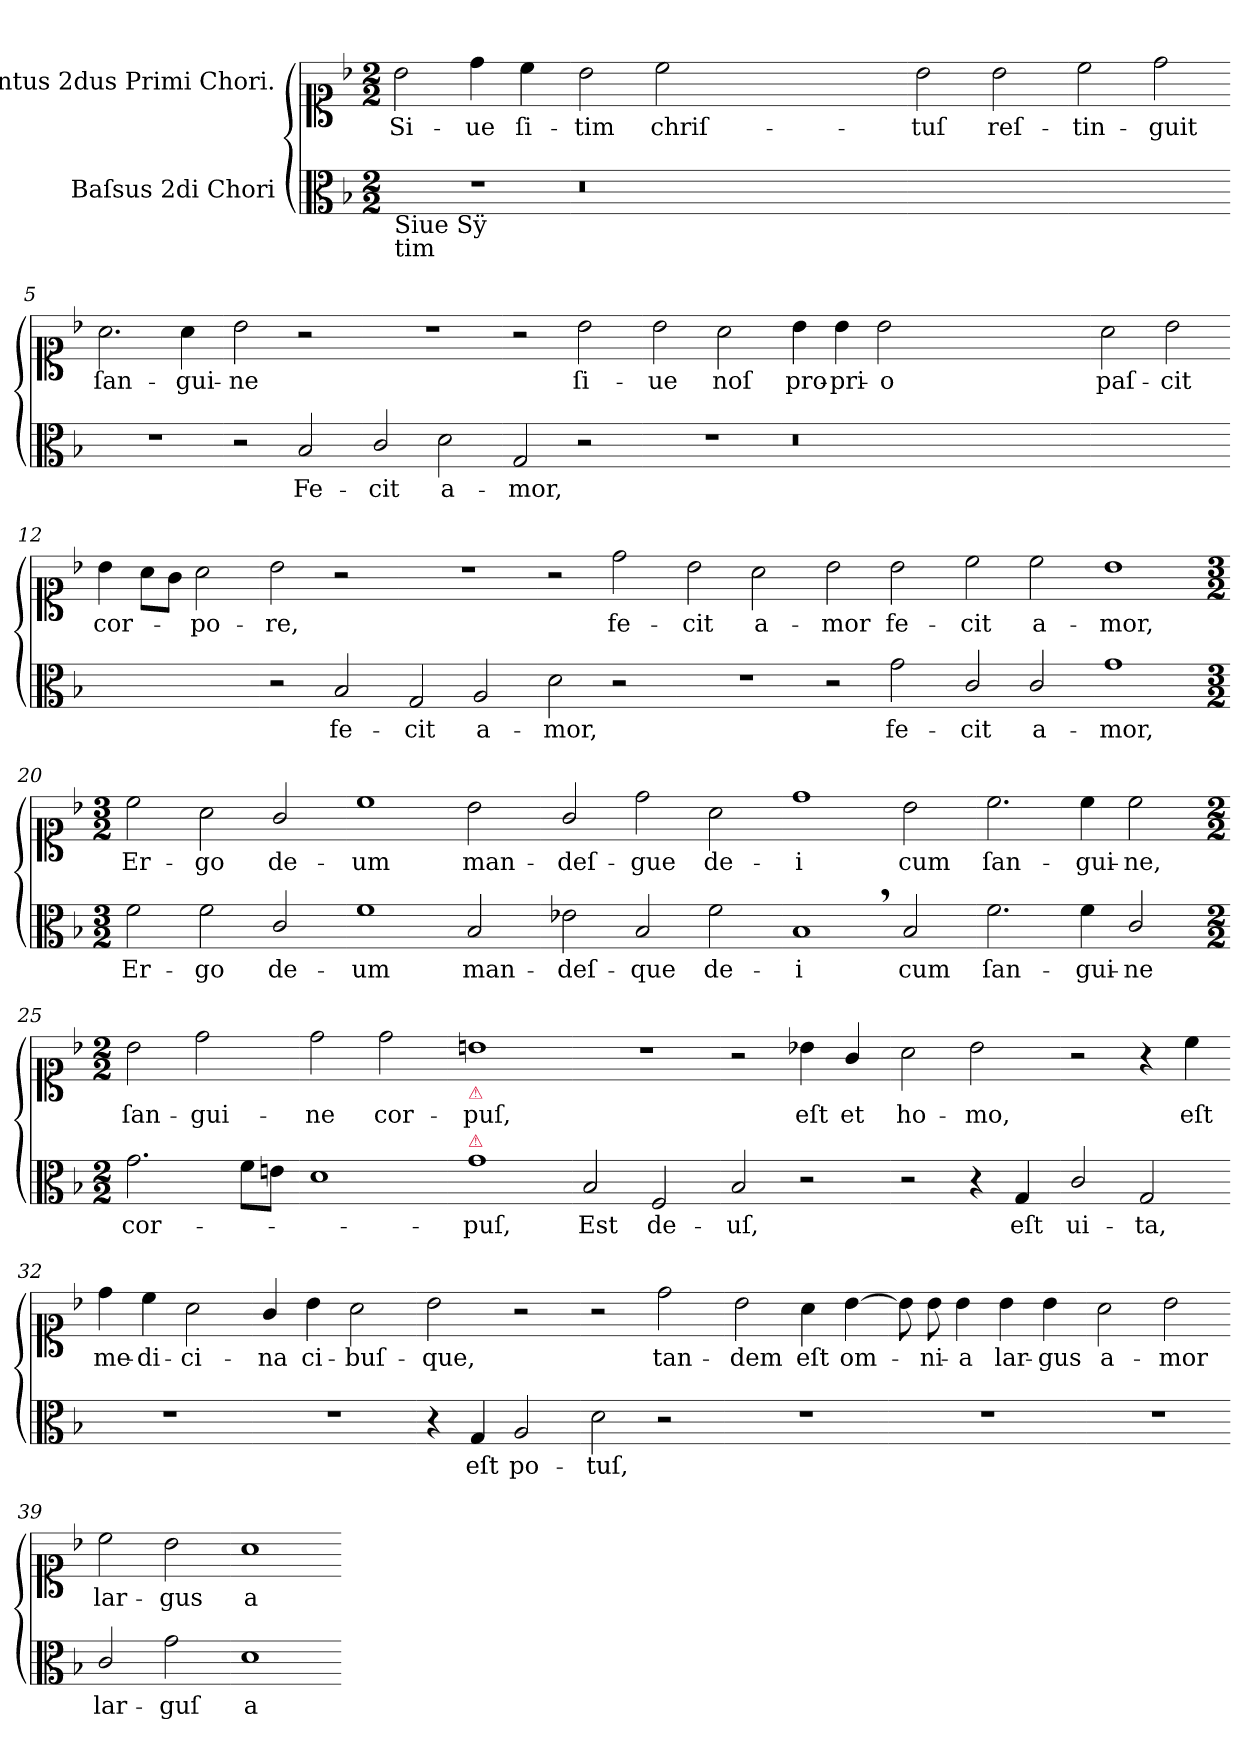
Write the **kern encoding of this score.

**kern	**text	**kern	**text
*part2	*part2	*part1	*part1
*staff2	*staff2	*staff1	*staff1
*I"Baſsus 2di Chori	*	*I"Cantus 2dus Primi Chori.	*
*clefC3	*	*clefC1	*
*k[b-]	*	*k[b-]	*
*G:dor	*	*G:dor	*
*M2/2	*	*M2/2	*
=1	=1	=1	=1
!LO:TX:b:t=Siue Sÿ\ntim	!	!	!
1r	.	2b-\	Si-
.	.	4dd\	-ue
.	.	4cc\	ſi-
=2-	=2-	=2-	=2-
0.r	.	2b-\	-tim
.	.	2cc\	chriſ-
.	.	0ryy	.
=3-	=3-	=3-	=3-
1ryy	.	2b-\	-tuſ
.	.	2b-\	reſ-
=4-	=4-	=4-	=4-
1ryy	.	2cc\	-tin-
.	.	2dd\	-guit
=5-	=5-	=5-	=5-
1r	.	2.a\	ſan-
.	.	4a\	-gui-
=6-	=6-	=6-	=6-
2r	.	2b-\	-ne
2B-/	Fe-	2r	.
=7-	=7-	=7-	=7-
2c/	-cit	1r	.
2d\	a-	.	.
=8-	=8-	=8-	=8-
2G/	-mor,	2r	.
2r	.	2b-\	ſi-
=9-	=9-	=9-	=9-
1r	.	2b-\	-ue
.	.	2a\	noſ
=10-	=10-	=10-	=10-
0.r	.	4b-\	pro-
.	.	4b-\	-pri-
.	.	2b-\	-o
.	.	0ryy	.
=11-	=11-	=11-	=11-
1ryy	.	2a\	paſ-
.	.	2b-\	-cit
=12-	=12-	=12-	=12-
1ryy	.	4b-\	cor-
.	.	8a\L	.
.	.	8g\J	.
.	.	2a\	-po-
=13-	=13-	=13-	=13-
2r	.	2b-\	-re,
2B-/	fe-	2r	.
=14-	=14-	=14-	=14-
2G/	-cit	1r	.
2A/	a-	.	.
=15-	=15-	=15-	=15-
2d\	-mor,	2r	.
2r	.	2dd\	fe-
=16-	=16-	=16-	=16-
1r	.	2b-\	-cit
.	.	2a\	a-
=17-	=17-	=17-	=17-
2r	.	2b-\	-mor
2g\	fe-	2b-\	fe-
=18-	=18-	=18-	=18-
2c/	-cit	2cc\	-cit
2c/	a-	2cc\	a-
=19-	=19-	=19-	=19-
1g	-mor,	1b-	-mor,
=20-	=20-	=20-	=20-
*M3/2	*	*M3/2	*
2f\	Er-	2cc\	Er-
2f\	-go	2a\	-go
2c/	de-	2g/	de-
=21-	=21-	=21-	=21-
1f	-um	1cc	-um
2B-/	man-	2b-\	man-
=22-	=22-	=22-	=22-
2e-X\	-deſ-	2g/	-deſ-
2B-/	-que	2dd\	-gue
2f\	de-	2a\	de-
=23-	=23-	=23-	=23-
1B-,<	-i	1dd	-i
2B-/	cum	2b-\	cum
=24-	=24-	=24-	=24-
2.f\	ſan-	2.cc\	ſan-
4f\	-gui-	4cc\	-gui-
2c/	-ne	2cc\	-ne,
=25-	=25-	=25-	=25-
*M2/2	*	*M2/2	*
2.g\	cor-	2b-\	ſan-
.	.	2dd\	-gui-
8f\L	.	.	.
8en\J	.	.	.
=26-	=26-	=26-	=26-
1d	.	2dd\	-ne
.	.	2dd\	cor-
=27-	=27-	=27-	=27-
!	!	!LO:TX:b:color=crimson:t=⚠	!
!LO:TX:a:color=crimson:t=⚠	!	!	!
1g	-puſ,	1bn	-puſ,
=28-	=28-	=28-	=28-
2B-/	Est	1r	.
2F/	de-	.	.
=29-	=29-	=29-	=29-
2B-/	-uſ,	2r	.
2r	.	4b-X\	eſt
.	.	4g/	et
=30-	=30-	=30-	=30-
2r	.	2a\	ho-
4r	.	2b-\	-mo,
4G/	eſt	.	.
=31-	=31-	=31-	=31-
2c/	ui-	2r	.
2G/	-ta,	4r	.
.	.	4cc\	eſt
=32-	=32-	=32-	=32-
1r	.	4dd\	me-
.	.	4cc\	-di-
.	.	2a\	-ci-
=33-	=33-	=33-	=33-
1r	.	4g/	-na
.	.	4b-\	ci-
.	.	2a\	-buſ-
=34-	=34-	=34-	=34-
4r	.	2b-\	-que,
4G/	eſt	.	.
2A/	po-	2r	.
=35-	=35-	=35-	=35-
2d\	-tuſ,	2r	.
2r	.	2dd\	tan-
=36-	=36-	=36-	=36-
1r	.	2b-\	-dem
.	.	4a\	eſt
.	.	[4b-\	om-
=37-	=37-	=37-	=37-
1r	.	8b-\]	.
.	.	8b-\	-ni-
.	.	4b-\	-a
.	.	4b-\	lar-
.	.	4b-\	-gus
=38-	=38-	=38-	=38-
1r	.	2a\	a-
.	.	2b-\	-mor
=39-	=39-	=39-	=39-
2c/	lar-	2cc\	lar-
2g\	-guſ	2b-\	-gus
=40-	=40-	=40-	=40-
1d	a-	1a	a-
=-	=-	=-	=-
*-	*-	*-	*-
